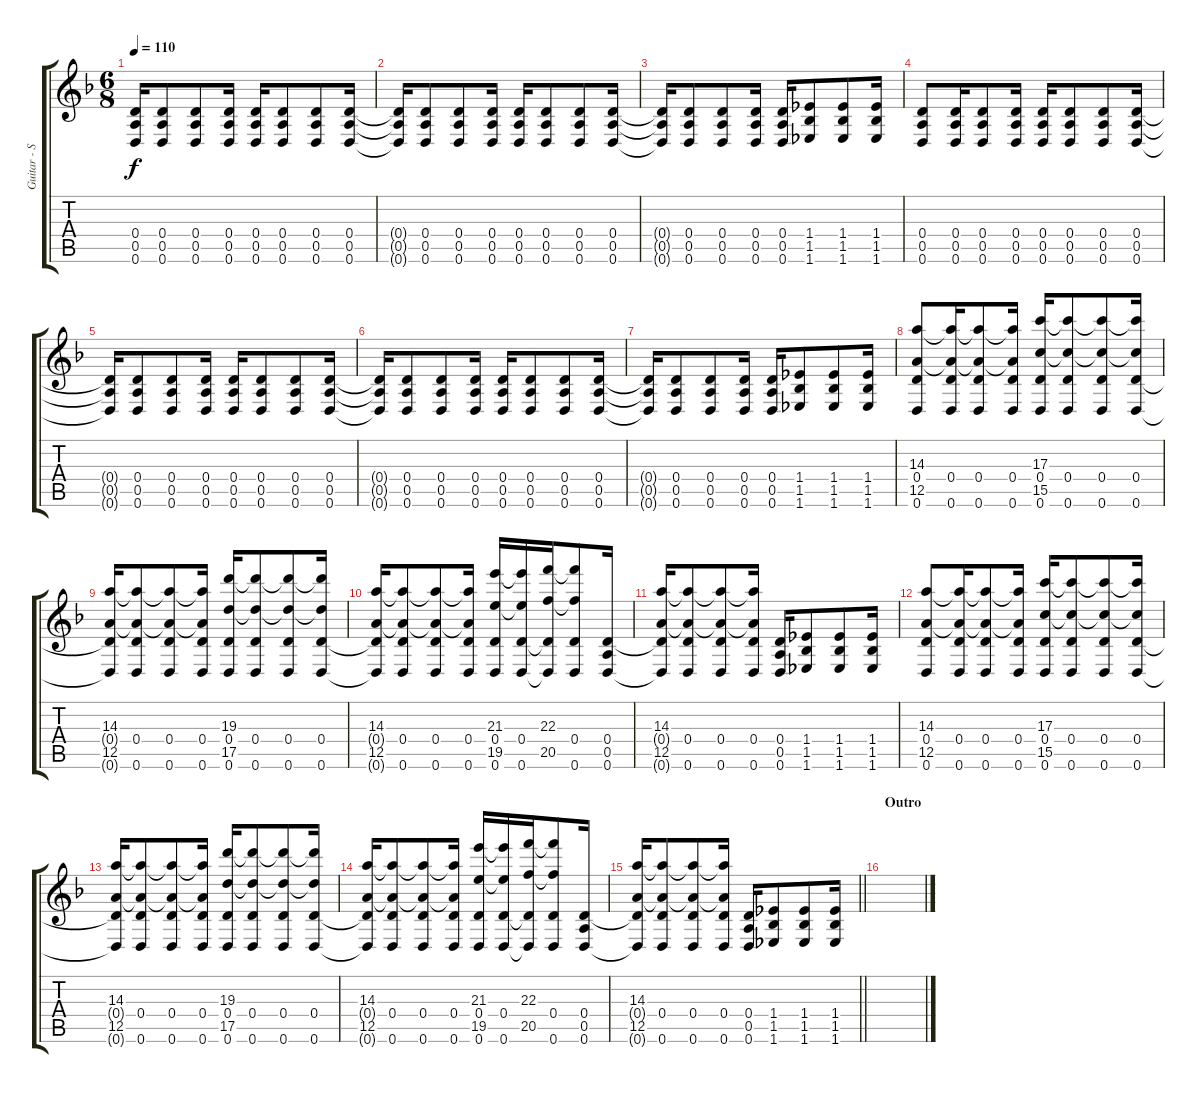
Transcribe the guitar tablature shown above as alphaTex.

\track ("Guitar - Simon Neil" "Guitar - S") {instrument electricguitarclean}
\staff {score tabs}
\tuning (E4 B3 G3 D3 A2 D2) {hide}
\ts (6 8)
\tempo 110
\clef g2
\ks dminor
(0.4{t} 0.5{t} 0.6{t}).16{dy f} (0.4 0.5 0.6).8 (0.4 0.5 0.6).8 (0.4 0.5 0.6).16 (0.4 0.5 0.6).16 (0.4 0.5 0.6).8 (0.4 0.5 0.6).8 (0.4 0.5 0.6).16 |
(0.4{t} 0.5{t} 0.6{t}).16 (0.4 0.5 0.6).8 (0.4 0.5 0.6).8 (0.4 0.5 0.6).16 (0.4 0.5 0.6).16 (0.4 0.5 0.6).8 (0.4 0.5 0.6).8 (0.4 0.5 0.6).16 |
(0.4{t} 0.5{t} 0.6{t}).16 (0.4 0.5 0.6).8 (0.4 0.5 0.6).8 (0.4 0.5 0.6).16 (0.4 0.5 0.6).16 (1.4 1.5 1.6).8 (1.4 1.5 1.6).8 (1.4 1.5 1.6).16 |
(0.4 0.5 0.6).8 (0.4 0.5 0.6).16 (0.4 0.5 0.6).8 (0.4 0.5 0.6).16 (0.4 0.5 0.6).16 (0.4 0.5 0.6).8 (0.4 0.5 0.6).8 (0.4 0.5 0.6).16 |
(0.4{t} 0.5{t} 0.6{t}).16 (0.4 0.5 0.6).8 (0.4 0.5 0.6).8 (0.4 0.5 0.6).16 (0.4 0.5 0.6).16 (0.4 0.5 0.6).8 (0.4 0.5 0.6).8 (0.4 0.5 0.6).16 |
(0.4{t} 0.5{t} 0.6{t}).16 (0.4 0.5 0.6).8 (0.4 0.5 0.6).8 (0.4 0.5 0.6).16 (0.4 0.5 0.6).16 (0.4 0.5 0.6).8 (0.4 0.5 0.6).8 (0.4 0.5 0.6).16 |
(0.4{t} 0.5{t} 0.6{t}).16 (0.4 0.5 0.6).8 (0.4 0.5 0.6).8 (0.4 0.5 0.6).16 (0.4 0.5 0.6).16 (1.4 1.5 1.6).8 (1.4 1.5 1.6).8 (1.4 1.5 1.6).16 |
(14.3 0.4 12.5 0.6).8 (14.3{t} 0.4 12.5{t} 0.6).16 (14.3{t} 0.4 12.5{t} 0.6).8 (14.3{t} 0.4 12.5{t} 0.6).16 (17.3 0.4 15.5 0.6).16 (17.3{t} 0.4 15.5{t} 0.6).8 (17.3{t} 0.4 15.5{t} 0.6).8 (17.3{t} 0.4 15.5{t} 0.6).16 |
(14.3 0.4{t} 12.5 0.6{t}).16 (14.3{t} 0.4 12.5{t} 0.6).8 (14.3{t} 0.4 12.5{t} 0.6).8 (14.3{t} 0.4 12.5{t} 0.6).16 (19.3 0.4 17.5 0.6).16 (19.3{t} 0.4 17.5{t} 0.6).8 (19.3{t} 0.4 17.5{t} 0.6).8 (19.3{t} 0.4 17.5{t} 0.6).16 |
(14.3 0.4{t} 12.5 0.6{t}).16 (14.3{t} 0.4 12.5{t} 0.6).8 (14.3{t} 0.4 12.5{t} 0.6).8 (14.3{t} 0.4 12.5{t} 0.6).16 (21.3 0.4 19.5 0.6).16 (21.3{t} 0.4 19.5{t} 0.6).16 (22.3 0.4{t} 20.5 0.6{t}).16 (22.3{t} 0.4 20.5{t} 0.6).8 (0.4 0.5 0.6).16 |
(14.3 0.4{t} 12.5 0.6{t}).16 (14.3{t} 0.4 12.5{t} 0.6).8 (14.3{t} 0.4 12.5{t} 0.6).8 (14.3{t} 0.4 12.5{t} 0.6).16 (0.4 0.5 0.6).16 (1.4 1.5 1.6).8 (1.4 1.5 1.6).8 (1.4 1.5 1.6).16 |
(14.3 0.4 12.5 0.6).8 (14.3{t} 0.4 12.5{t} 0.6).16 (14.3{t} 0.4 12.5{t} 0.6).8 (14.3{t} 0.4 12.5{t} 0.6).16 (17.3 0.4 15.5 0.6).16 (17.3{t} 0.4 15.5{t} 0.6).8 (17.3{t} 0.4 15.5{t} 0.6).8 (17.3{t} 0.4 15.5{t} 0.6).16 |
(14.3 0.4{t} 12.5 0.6{t}).16 (14.3{t} 0.4 12.5{t} 0.6).8 (14.3{t} 0.4 12.5{t} 0.6).8 (14.3{t} 0.4 12.5{t} 0.6).16 (19.3 0.4 17.5 0.6).16 (19.3{t} 0.4 17.5{t} 0.6).8 (19.3{t} 0.4 17.5{t} 0.6).8 (19.3{t} 0.4 17.5{t} 0.6).16 |
(14.3 0.4{t} 12.5 0.6{t}).16 (14.3{t} 0.4 12.5{t} 0.6).8 (14.3{t} 0.4 12.5{t} 0.6).8 (14.3{t} 0.4 12.5{t} 0.6).16 (21.3 0.4 19.5 0.6).16 (21.3{t} 0.4 19.5{t} 0.6).16 (22.3 0.4{t} 20.5 0.6{t}).16 (22.3{t} 0.4 20.5{t} 0.6).8 (0.4 0.5 0.6).16 |
\barLineRight lightlight
(14.3 0.4{t} 12.5 0.6{t}).16 (14.3{t} 0.4 12.5{t} 0.6).8 (14.3{t} 0.4 12.5{t} 0.6).8 (14.3{t} 0.4 12.5{t} 0.6).16 (0.4 0.5 0.6).16 (1.4 1.5 1.6).8 (1.4 1.5 1.6).8 (1.4 1.5 1.6).16 |
\section ("" "Outro")
